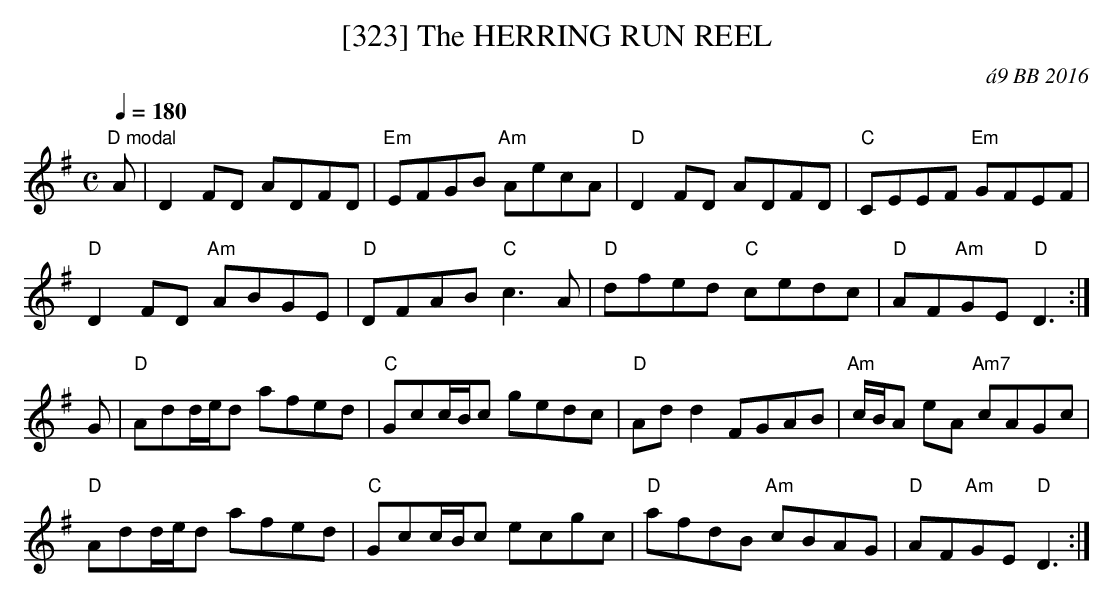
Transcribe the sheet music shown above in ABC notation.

X:1
T:[323] The HERRING RUN REEL
C:\'a9 BB 2016
M:C
L:1/8
Q:1/4=180
K:G
"D modal"
A|D2FD ADFD|"Em"EFGB "Am"AecA|"D"D2FD ADFD|"C"CEEF "Em"GFEF|
"D"D2FD "Am"ABGE|"D"DFAB "C"c3A|"D"dfed "C"cedc|"D"AF"Am"GE "D"D3:|
G|"D"Add/e/d afed|"C"Gcc/B/c gedc|"D"Add2 FGAB|"Am"c/B/A eA "Am7"cAGc|
"D"Add/e/d afed|"C"Gcc/B/c ecgc|"D"afdB "Am"cBAG|"D"AF"Am"GE "D"D3:|
